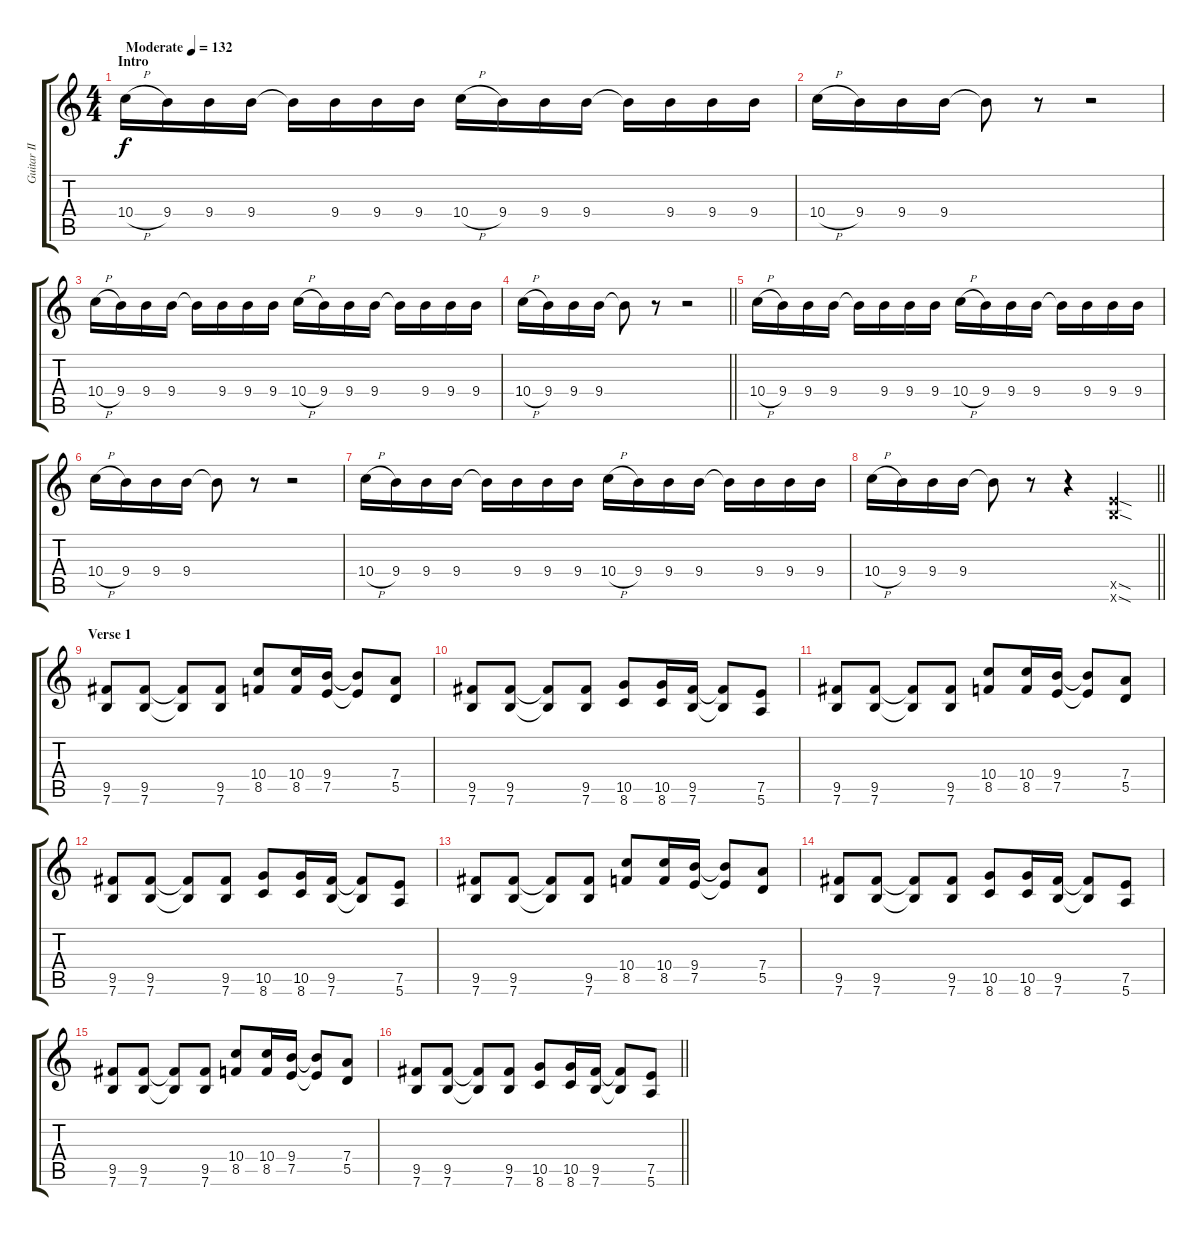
\track ("Guitar II" "Guitar II") {instrument distortionguitar}
\staff {score tabs}
\tuning (E4 B3 G3 D3 A2 E2) {hide}
\ts (4 4)
\section ("" "Intro")
\tempo (132 "Moderate")
\clef g2
\ks c
10.4{h}.16{dy f instrument distortionguitar} 9.4.16 9.4.16 9.4.16 9.4{t}.16 9.4.16 9.4.16 9.4.16 10.4{h}.16 9.4.16 9.4.16 9.4.16 9.4{t}.16 9.4.16 9.4.16 9.4.16 |
10.4{h}.16 9.4.16 9.4.16 9.4.16 9.4{t}.8 r.8 r.2 |
10.4{h}.16 9.4.16 9.4.16 9.4.16 9.4{t}.16 9.4.16 9.4.16 9.4.16 10.4{h}.16 9.4.16 9.4.16 9.4.16 9.4{t}.16 9.4.16 9.4.16 9.4.16 |
\barLineRight lightlight
10.4{h}.16 9.4.16 9.4.16 9.4.16 9.4{t}.8 r.8 r.2 |
\section ("" "")
10.4{h}.16 9.4.16 9.4.16 9.4.16 9.4{t}.16 9.4.16 9.4.16 9.4.16 10.4{h}.16 9.4.16 9.4.16 9.4.16 9.4{t}.16 9.4.16 9.4.16 9.4.16 |
10.4{h}.16 9.4.16 9.4.16 9.4.16 9.4{t}.8 r.8 r.2 |
10.4{h}.16 9.4.16 9.4.16 9.4.16 9.4{t}.16 9.4.16 9.4.16 9.4.16 10.4{h}.16 9.4.16 9.4.16 9.4.16 9.4{t}.16 9.4.16 9.4.16 9.4.16 |
\barLineRight lightlight
10.4{h}.16 9.4.16 9.4.16 9.4.16 9.4{t}.8 r.8 r.4 (7.5{sod x} 7.6{sod x}).4 |
\section ("" "Verse 1")
(9.5 7.6).8 (9.5 7.6).8 (9.5{t} 7.6{t}).8 (9.5 7.6).8 (10.4 8.5).8 (10.4 8.5).16 (9.4 7.5).16 (9.4{t} 7.5{t}).8 (7.4 5.5).8 |
(9.5 7.6).8 (9.5 7.6).8 (9.5{t} 7.6{t}).8 (9.5 7.6).8 (10.5 8.6).8 (10.5 8.6).16 (9.5 7.6).16 (9.5{t} 7.6{t}).8 (7.5 5.6).8 |
(9.5 7.6).8 (9.5 7.6).8 (9.5{t} 7.6{t}).8 (9.5 7.6).8 (10.4 8.5).8 (10.4 8.5).16 (9.4 7.5).16 (9.4{t} 7.5{t}).8 (7.4 5.5).8 |
(9.5 7.6).8 (9.5 7.6).8 (9.5{t} 7.6{t}).8 (9.5 7.6).8 (10.5 8.6).8 (10.5 8.6).16 (9.5 7.6).16 (9.5{t} 7.6{t}).8 (7.5 5.6).8 |
(9.5 7.6).8 (9.5 7.6).8 (9.5{t} 7.6{t}).8 (9.5 7.6).8 (10.4 8.5).8 (10.4 8.5).16 (9.4 7.5).16 (9.4{t} 7.5{t}).8 (7.4 5.5).8 |
(9.5 7.6).8 (9.5 7.6).8 (9.5{t} 7.6{t}).8 (9.5 7.6).8 (10.5 8.6).8 (10.5 8.6).16 (9.5 7.6).16 (9.5{t} 7.6{t}).8 (7.5 5.6).8 |
(9.5 7.6).8 (9.5 7.6).8 (9.5{t} 7.6{t}).8 (9.5 7.6).8 (10.4 8.5).8 (10.4 8.5).16 (9.4 7.5).16 (9.4{t} 7.5{t}).8 (7.4 5.5).8 |
\barLineRight lightlight
(9.5 7.6).8 (9.5 7.6).8 (9.5{t} 7.6{t}).8 (9.5 7.6).8 (10.5 8.6).8 (10.5 8.6).16 (9.5 7.6).16 (9.5{t} 7.6{t}).8 (7.5 5.6).8
